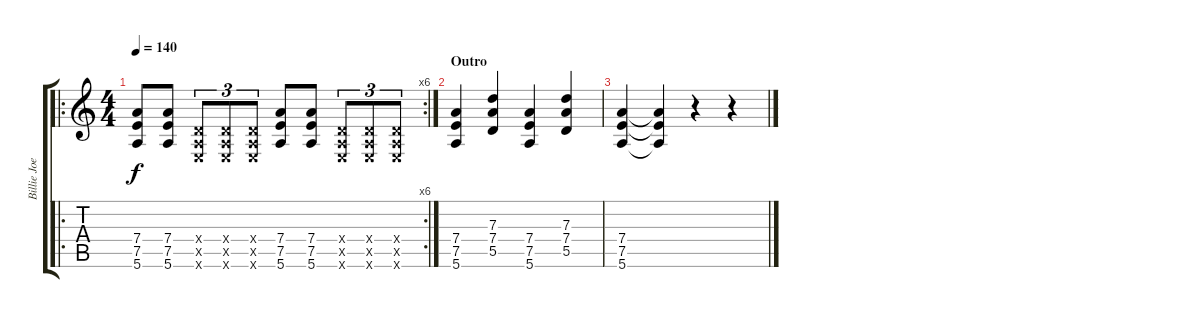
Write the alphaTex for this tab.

\track ("Billie Joe" "Billie Joe") {instrument distortionguitar}
\staff {score tabs}
\tuning (E4 B3 G3 D3 A2 E2) {hide}
\ro
\rc 6
\ts (4 4)
\tempo 140
\clef g2
\ks c
(7.4 7.5 5.6).8{dy f} (7.4 7.5 5.6).8 (0.4{x} 0.5{x} 0.6{x}).8{tu (3 2)} (0.4{x} 0.5{x} 0.6{x}).8{tu (3 2)} (0.4{x} 0.5{x} 0.6{x}).8{tu (3 2)} (7.4 7.5 5.6).8 (7.4 7.5 5.6).8 (0.4{x} 0.5{x} 0.6{x}).8{tu (3 2)} (0.4{x} 0.5{x} 0.6{x}).8{tu (3 2)} (0.4{x} 0.5{x} 0.6{x}).8{tu (3 2)} |
\section ("" "Outro")
(7.4 7.5 5.6).4 (7.3 7.4 5.5).4 (7.4 7.5 5.6).4 (7.3 7.4 5.5).4 |
(7.4 7.5 5.6).4 (7.4{t} 7.5{t} 5.6{t}).4 r.4 r.4
